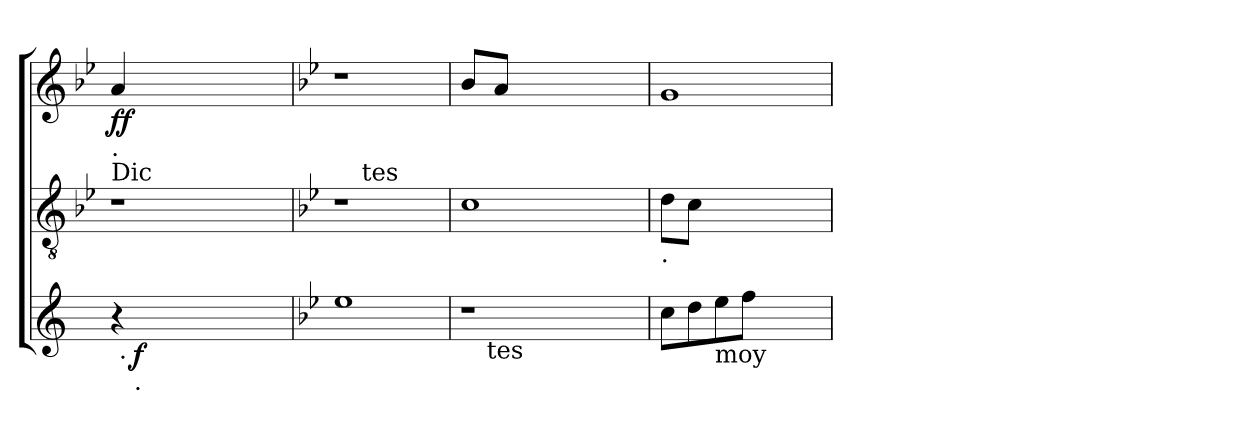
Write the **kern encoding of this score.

**kern	**dynam	**kern	**kern	**dynam
*part3	*part3	*part2	*part1	*part1
*staff3	*staff3	*staff2	*staff1	*staff1
!!LO:PB:g=z
*clefG2	*	*clefGv2	*clefG2	*
*ITrd1c2	*	*	*	*
*k[b-e-]	*	*k[b-e-]	*k[b-e-]	*
*B-:	*	*B-:	*B-:	*
=1	=1	=1	=1	=1
!	!	!	!LO:TX:b:t=.	!
!	!	!LO:TX:a:t=Dic	!	!
!	!	!	!	!LO:DY:b
!	!	!	!	!LO:DY:n=1:b
*^	*	*	*	*
*	*^	*	*	*	*
4r	16ryy	64ryy	.	1r	4a/	f f
!	!	!LO:TX:b:t=.	!	!	!	!
.	.	2ryy	.	.	.	.
!	!LO:TX:b:t=.	!	!	!	!	!
!	!	!	!LO:DY:b	!	!	!
.	2...ryy	.	f	.	.	.
2.ryy	.	.	.	.	2.ryy	.
.	.	4ryy	.	.	.	.
.	.	8...ryy	.	.	.	.
*v	*v	*v	*	*	*	*
=2	=2	=2	=2	=2
*k[b-e-a-d-]	*	*	*	*
*A-:	*	*	*	*
*	*	*^	*	*
1dd-	.	1r	8ryy	1r	.
!	!	!	!LO:TX:a:t=tes	!	!
.	.	.	2..ryy	.	.
=3	=3	=3	=3	=3	=3
!	!	!LO:TX:a:t=moy	!	!	!
!LO:TX:a:t=Dic	!	!	!	!	!
*^	*	*v	*v	*	*
1r	16..ryy	.	1c	8b-/L	.
!	!LO:TX:b:t=tes	!	!	!	!
.	2ryy	.	.	.	.
.	.	.	.	8a/J	.
.	.	.	.	2.ryy	.
.	4ryy	.	.	.	.
.	8ryy	.	.	.	.
.	64ryy	.	.	.	.
=4	=4	=4	=4	=4	=4
!	!	!	!LO:TX:b:t=.	!	!
!LO:TX:b:i:t=|	!	!	!	!	!
*v	*v	*	*	*	*
8b-\L	.	8d\L	1g	.
8cc\	.	8c\J	.	.
!LO:TX:b:t=moy	!	!	!	!
8dd-\	.	2.ryy	.	.
8ee-\J	.	.	.	.
2ryy	.	.	.	.
=	=	=	=	=
*-	*-	*-	*-	*-
